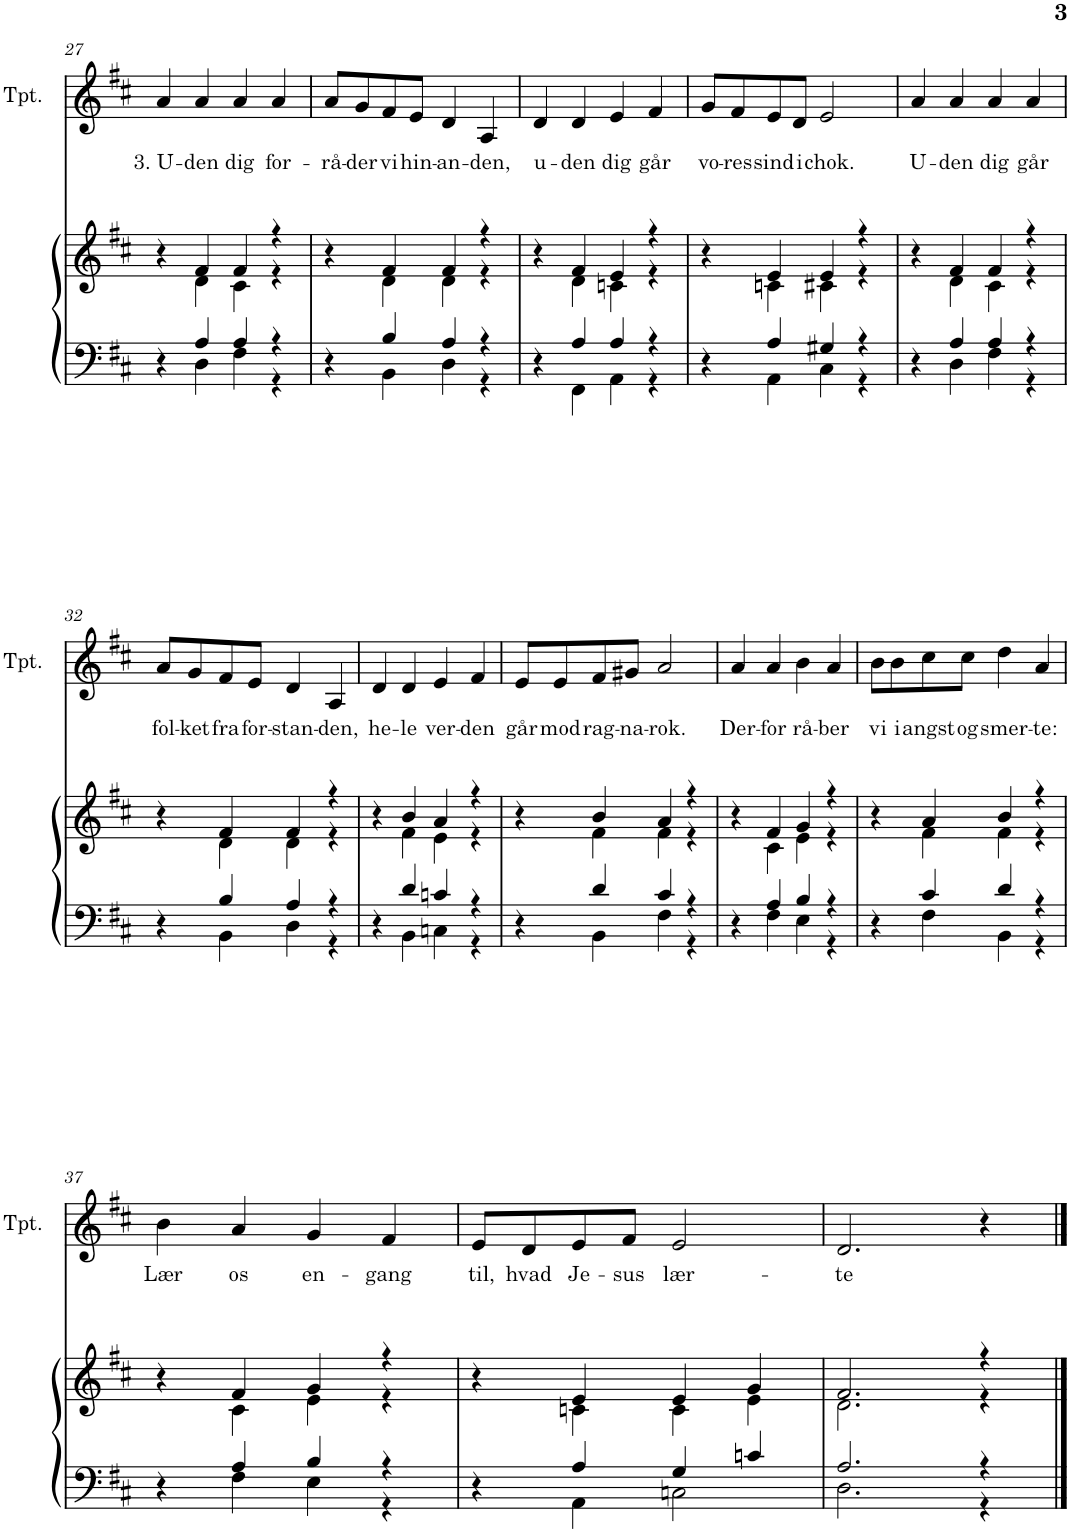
**kern	**kern	**kern	**text
*part2	*part2	*part1	*part1
*staff3	*staff2	*staff1	*staff1
*I"Piano	*	*I"Tpt.	*
*I'Pno	*	*I'Tpt.	*
!!LO:PB:g=z
*clefF4	*clefG2	*clefG2	*
*	*	*Trd1c2	*
*k[f#c#]	*k[f#c#]	*k[f#c#]	*
*M4/4	*M4/4	*M4/4	*
=27	=27	=27	=27
*^	*^	*	*
!	!	!	!	!	!LO:LY:b
4r	4ryy	4r	4ryy	4a/	3. U-
!	!	!	!	!	!LO:LY:b
4A/	4D\	4f#/	4d\	4a/	-den
!	!	!	!	!	!LO:LY:b
4A/	4F#\	4f#/	4c#\	4a/	dig
!	!	!	!	!	!LO:LY:b
4r	4r	4r	4r	4a/	for-
=28	=28	=28	=28	=28	=28
!	!	!	!	!	!LO:LY:b
4r	4ryy	4r	4ryy	8a/L	-rå-
!	!	!	!	!	!LO:LY:b
.	.	.	.	8g/	-der
!	!	!	!	!	!LO:LY:b
4B/	4BB\	4f#/	4d\	8f#/	vi
!	!	!	!	!	!LO:LY:b
.	.	.	.	8e/J	hin-
!	!	!	!	!	!LO:LY:b
4A/	4D\	4f#/	4d\	4d/	-an-
!	!	!	!	!	!LO:LY:b
4r	4r	4r	4r	4A/	-den,
=29	=29	=29	=29	=29	=29
!	!	!	!	!	!LO:LY:b
4r	4ryy	4r	4ryy	4d/	u-
!	!	!	!	!	!LO:LY:b
4A/	4FF#\	4f#/	4d\	4d/	-den
!	!	!	!	!	!LO:LY:b
4A/	4AA\	4e/	4cn\	4e/	dig
!	!	!	!	!	!LO:LY:b
4r	4r	4r	4r	4f#/	går
=30	=30	=30	=30	=30	=30
!	!	!	!	!	!LO:LY:b
4r	4ryy	4r	4ryy	8g/L	vo-
!	!	!	!	!	!LO:LY:b
.	.	.	.	8f#/	-res
!	!	!	!	!	!LO:LY:b
4A/	4AA\	4e/	4cn\	8e/	sind
!	!	!	!	!	!LO:LY:b
.	.	.	.	8d/J	i
!	!	!	!	!	!LO:LY:b
4G#X/	4C#\	4e/	4c#X\	2e/	chok.
4r	4r	4r	4r	.	.
=31	=31	=31	=31	=31	=31
!	!	!	!	!	!LO:LY:b
4r	4ryy	4r	4ryy	4a/	U-
!	!	!	!	!	!LO:LY:b
4A/	4D\	4f#/	4d\	4a/	-den
!	!	!	!	!	!LO:LY:b
4A/	4F#\	4f#/	4c#\	4a/	dig
!	!	!	!	!	!LO:LY:b
4r	4r	4r	4r	4a/	går
!!LO:LB:g=z
=32	=32	=32	=32	=32	=32
!	!	!	!	!	!LO:LY:b
4r	4ryy	4r	4ryy	8a/L	fol-
!	!	!	!	!	!LO:LY:b
.	.	.	.	8g/	-ket
!	!	!	!	!	!LO:LY:b
4B/	4BB\	4f#/	4d\	8f#/	fra
!	!	!	!	!	!LO:LY:b
.	.	.	.	8e/J	for-
!	!	!	!	!	!LO:LY:b
4A/	4D\	4f#/	4d\	4d/	-stan-
!	!	!	!	!	!LO:LY:b
4r	4r	4r	4r	4A/	-den,
=33	=33	=33	=33	=33	=33
!	!	!	!	!	!LO:LY:b
4r	4ryy	4r	4ryy	4d/	he-
!	!	!	!	!	!LO:LY:b
4d/	4BB\	4b/	4f#\	4d/	-le
!	!	!	!	!	!LO:LY:b
4cn/	4Cn\	4a/	4e\	4e/	ver-
!	!	!	!	!	!LO:LY:b
4r	4r	4r	4r	4f#/	-den
=34	=34	=34	=34	=34	=34
!	!	!	!	!	!LO:LY:b
4r	4ryy	4r	4ryy	8e/L	går
!	!	!	!	!	!LO:LY:b
.	.	.	.	8e/	mod
!	!	!	!	!	!LO:LY:b
4d/	4BB\	4b/	4f#\	8f#/	rag-
!	!	!	!	!	!LO:LY:b
.	.	.	.	8g#X/J	-na-
!	!	!	!	!	!LO:LY:b
4c#/	4F#\	4a/	4f#\	2a/	-rok.
4r	4r	4r	4r	.	.
=35	=35	=35	=35	=35	=35
!	!	!	!	!	!LO:LY:b
4r	4ryy	4r	4ryy	4a/	Der-
!	!	!	!	!	!LO:LY:b
4A/	4F#\	4f#/	4c#\	4a/	-for
!	!	!	!	!	!LO:LY:b
4B/	4E\	4g/	4e\	4b\	rå-
!	!	!	!	!	!LO:LY:b
4r	4r	4r	4r	4a/	-ber
=36	=36	=36	=36	=36	=36
!	!	!	!	!	!LO:LY:b
4r	4ryy	4r	4ryy	8b\L	vi
!	!	!	!	!	!LO:LY:b
.	.	.	.	8b\	i
!	!	!	!	!	!LO:LY:b
4c#/	4F#\	4a/	4f#\	8cc#\	angst
!	!	!	!	!	!LO:LY:b
.	.	.	.	8cc#\J	og
!	!	!	!	!	!LO:LY:b
4d/	4BB\	4b/	4f#\	4dd\	smer-
!	!	!	!	!	!LO:LY:b
4r	4r	4r	4r	4a/	-te:
!!LO:LB:g=z
=37	=37	=37	=37	=37	=37
!	!	!	!	!	!LO:LY:b
4r	4ryy	4r	4ryy	4b\	Lær
!	!	!	!	!	!LO:LY:b
4A/	4F#\	4f#/	4c#\	4a/	os
!	!	!	!	!	!LO:LY:b
4B/	4E\	4g/	4e\	4g/	en-
!	!	!	!	!	!LO:LY:b
4r	4r	4r	4r	4f#/	-gang
=38	=38	=38	=38	=38	=38
!	!	!	!	!	!LO:LY:b
4r	4ryy	4r	4ryy	8e/L	til,
!	!	!	!	!	!LO:LY:b
.	.	.	.	8d/	hvad
!	!	!	!	!	!LO:LY:b
4A/	4AA\	4e/	4cn\	8e/	Je-
!	!	!	!	!	!LO:LY:b
.	.	.	.	8f#/J	-sus
!	!	!	!	!	!LO:LY:b
4G/	2Cn\	4e/	4c\	2e/	lær-
4cn/	.	4g/	4e\	.	.
=39	=39	=39	=39	=39	=39
!	!	!	!	!	!LO:LY:b
2.A/	2.D\	2.f#/	2.d\	2.d/	-te
4r	4r	4r	4r	4r	.
*v	*v	*	*	*	*
*	*v	*v	*	*
==	==	==	==
*-	*-	*-	*-
